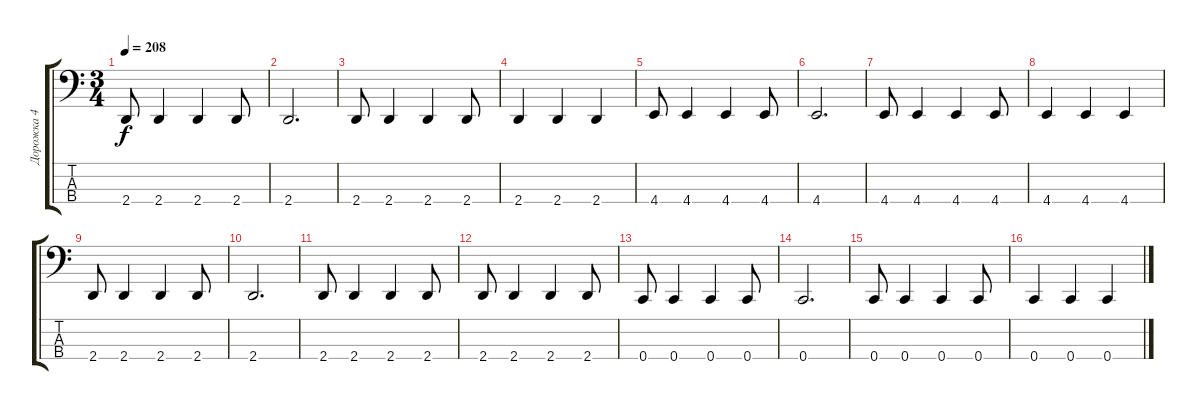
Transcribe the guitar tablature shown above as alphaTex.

\track ("Дорожка 4" "Дорожка 4") {instrument electricbasspick}
\staff {score tabs}
\tuning (F2 C2 G1 C1) {hide}
\ts (3 4)
\tempo 208
\clef f4
\ks c
2.4.8{dy f} 2.4.4 2.4.4 2.4.8 |
2.4.2{d} |
2.4.8 2.4.4 2.4.4 2.4.8 |
2.4.4 2.4.4 2.4.4 |
4.4.8 4.4.4 4.4.4 4.4.8 |
4.4.2{d} |
4.4.8 4.4.4 4.4.4 4.4.8 |
4.4.4 4.4.4 4.4.4 |
2.4.8 2.4.4 2.4.4 2.4.8 |
2.4.2{d} |
2.4.8 2.4.4 2.4.4 2.4.8 |
2.4.8 2.4.4 2.4.4 2.4.8 |
0.4.8 0.4.4 0.4.4 0.4.8 |
0.4.2{d} |
0.4.8 0.4.4 0.4.4 0.4.8 |
0.4.4 0.4.4 0.4.4
